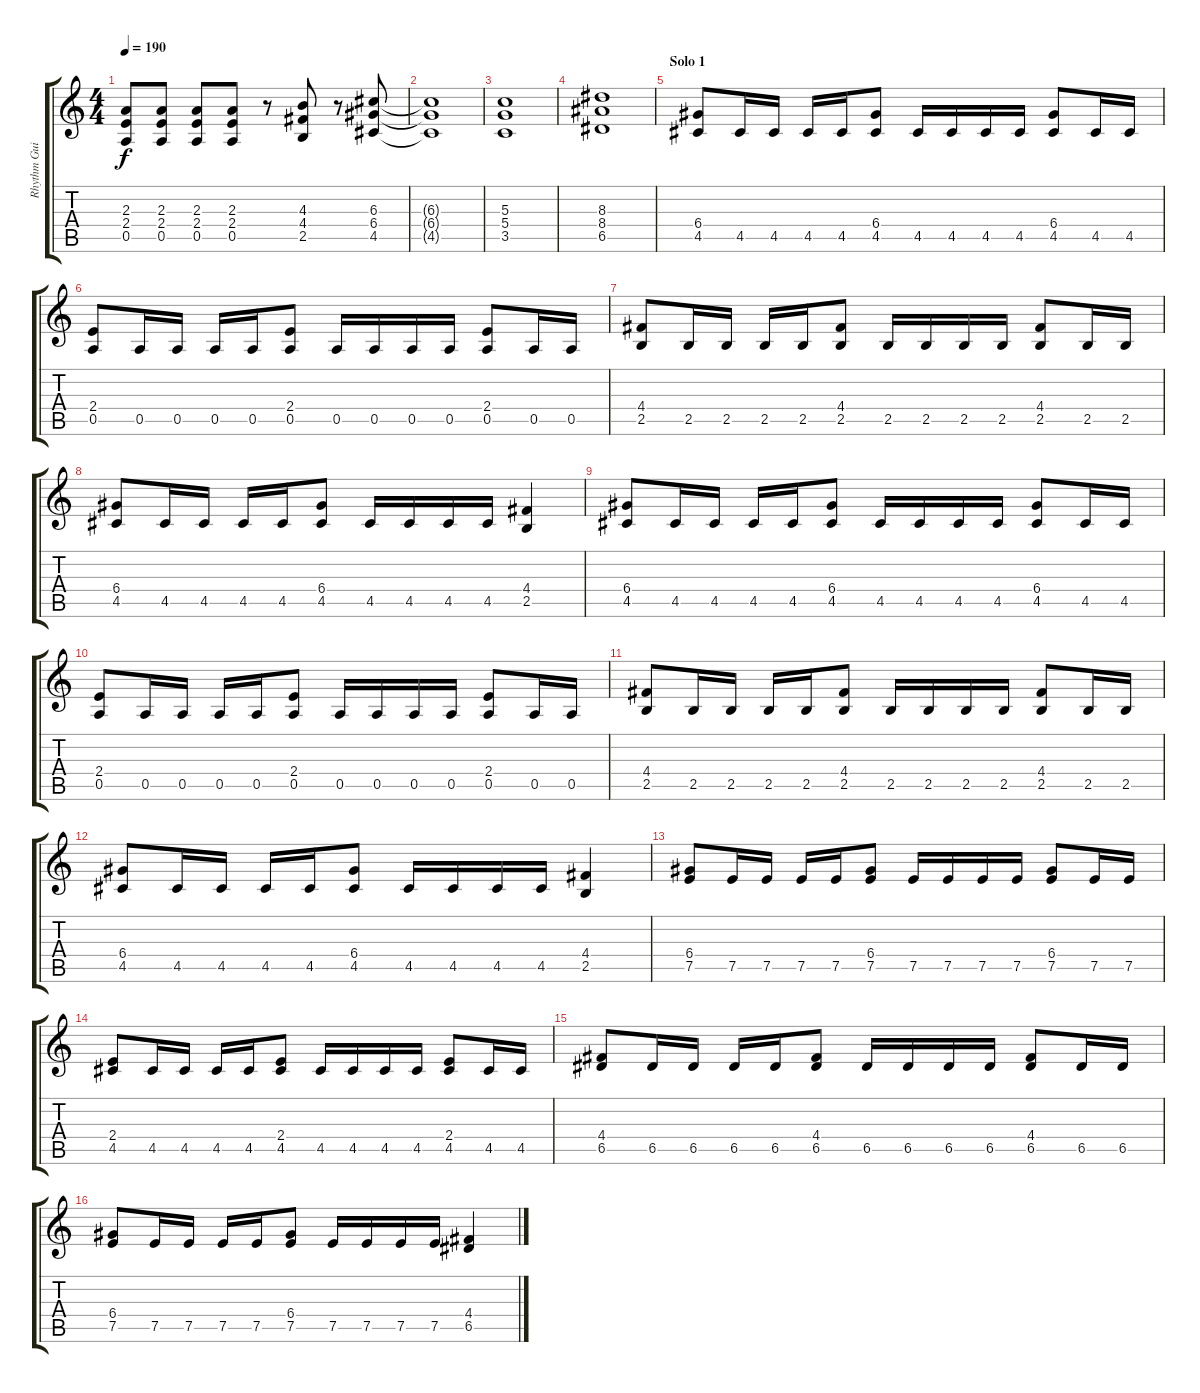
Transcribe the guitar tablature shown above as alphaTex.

\track ("Rhythm Guitar Right" "Rhythm Gui") {instrument overdrivenguitar}
\staff {score tabs}
\tuning (E4 B3 G3 D3 A2 E2) {hide}
\ts (4 4)
\tempo 190
\clef g2
\ks c
(2.3 2.4 0.5).8{dy f} (2.3 2.4 0.5).8 (2.3 2.4 0.5).8 (2.3 2.4 0.5).8 r.8 (4.3 4.4 2.5).8 r.8 (6.3 6.4 4.5).8 |
(6.3{t} 6.4{t} 4.5{t}).1 |
(5.3 5.4 3.5).1 |
(8.3 8.4 6.5).1 |
\section ("" "Solo 1")
(6.4 4.5).8 4.5.16 4.5.16 4.5.16 4.5.16 (6.4 4.5).8 4.5.16 4.5.16 4.5.16 4.5.16 (6.4 4.5).8 4.5.16 4.5.16 |
(2.4 0.5).8 0.5.16 0.5.16 0.5.16 0.5.16 (2.4 0.5).8 0.5.16 0.5.16 0.5.16 0.5.16 (2.4 0.5).8 0.5.16 0.5.16 |
(4.4 2.5).8 2.5.16 2.5.16 2.5.16 2.5.16 (4.4 2.5).8 2.5.16 2.5.16 2.5.16 2.5.16 (4.4 2.5).8 2.5.16 2.5.16 |
(6.4 4.5).8 4.5.16 4.5.16 4.5.16 4.5.16 (6.4 4.5).8 4.5.16 4.5.16 4.5.16 4.5.16 (4.4 2.5).4 |
(6.4 4.5).8 4.5.16 4.5.16 4.5.16 4.5.16 (6.4 4.5).8 4.5.16 4.5.16 4.5.16 4.5.16 (6.4 4.5).8 4.5.16 4.5.16 |
(2.4 0.5).8 0.5.16 0.5.16 0.5.16 0.5.16 (2.4 0.5).8 0.5.16 0.5.16 0.5.16 0.5.16 (2.4 0.5).8 0.5.16 0.5.16 |
(4.4 2.5).8 2.5.16 2.5.16 2.5.16 2.5.16 (4.4 2.5).8 2.5.16 2.5.16 2.5.16 2.5.16 (4.4 2.5).8 2.5.16 2.5.16 |
(6.4 4.5).8 4.5.16 4.5.16 4.5.16 4.5.16 (6.4 4.5).8 4.5.16 4.5.16 4.5.16 4.5.16 (4.4 2.5).4 |
(6.4 7.5).8 7.5.16 7.5.16 7.5.16 7.5.16 (6.4 7.5).8 7.5.16 7.5.16 7.5.16 7.5.16 (6.4 7.5).8 7.5.16 7.5.16 |
(2.4 4.5).8 4.5.16 4.5.16 4.5.16 4.5.16 (2.4 4.5).8 4.5.16 4.5.16 4.5.16 4.5.16 (2.4 4.5).8 4.5.16 4.5.16 |
(4.4 6.5).8 6.5.16 6.5.16 6.5.16 6.5.16 (4.4 6.5).8 6.5.16 6.5.16 6.5.16 6.5.16 (4.4 6.5).8 6.5.16 6.5.16 |
(6.4 7.5).8 7.5.16 7.5.16 7.5.16 7.5.16 (6.4 7.5).8 7.5.16 7.5.16 7.5.16 7.5.16 (4.4 6.5).4
